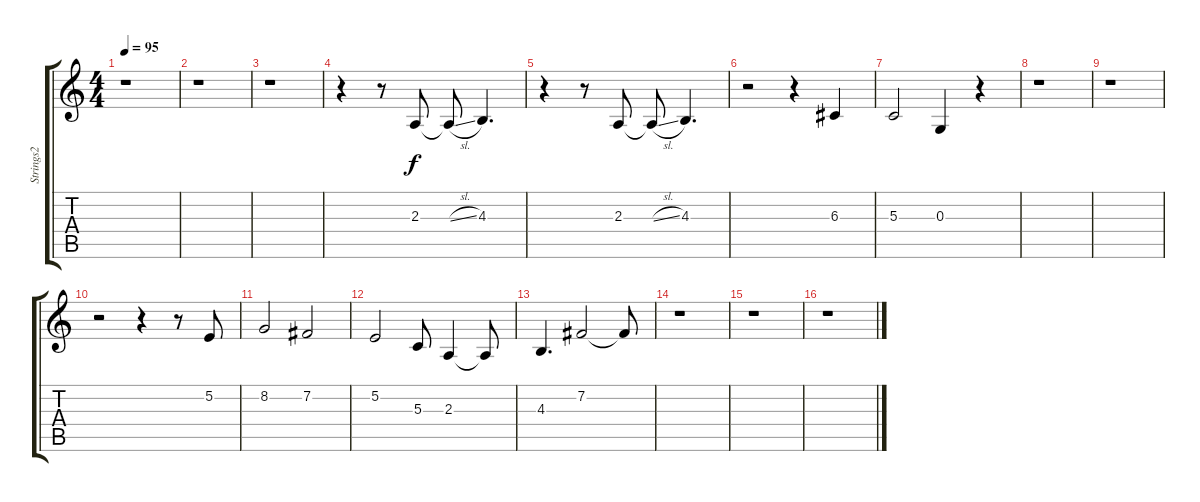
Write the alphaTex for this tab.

\track ("Strings2" "Strings2") {instrument stringensemble2}
\staff {score tabs}
\tuning (E4 B3 G3 D3 A2 D2) {hide}
\ts (4 4)
\tempo 95
\clef g2
\ks c
r.1{dy f} |
r.1 |
r.1 |
r.4 r.8 2.3.8{volume 11 instrument stringensemble1} 2.3{sl t}.8 4.3.4{d} |
r.4 r.8 2.3.8 2.3{sl t}.8 4.3.4{d} |
r.2 r.4 6.3.4{volume 9 instrument stringensemble2} |
5.3.2 0.3.4 r.4 |
r.1 |
r.1 |
r.2 r.4 r.8 5.2.8{instrument choiraahs} |
8.2.2 7.2.2 |
5.2.2 5.3.8 2.3.4 2.3{t}.8 |
4.3.4{d} 7.2.2 7.2{t}.8 |
r.1 |
r.1 |
r.1
